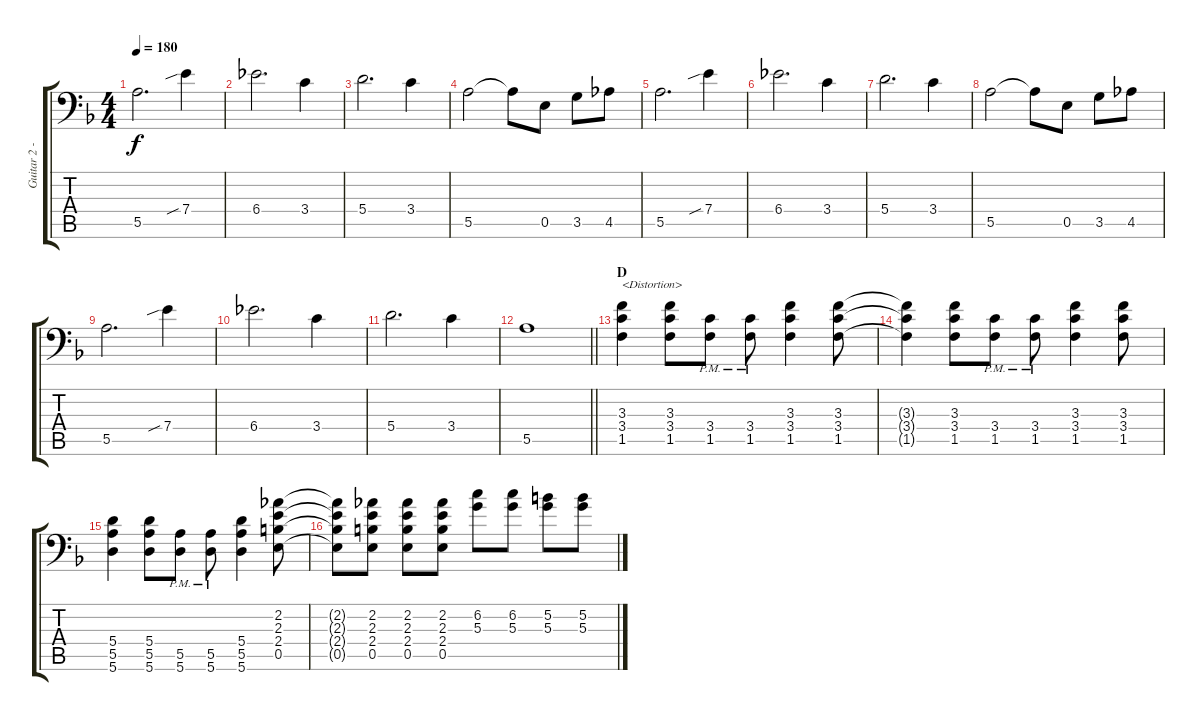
\track ("Guitar 2 - Uruha" "Guitar 2 -") {instrument distortionguitar}
\staff {score tabs}
\tuning (B3 Gb3 D3 A2 E2 A1) {hide}
\ts (4 4)
\tempo 180
\clef f4
\ks f
5.5.2{d dy f} 7.4{sib}.4 |
6.4.2{d} 3.4.4 |
5.4.2{d} 3.4.4 |
5.5.2 5.5{t}.8 0.5.8 3.5.8 4.5.8 |
5.5.2{d} 7.4{sib}.4 |
6.4.2{d} 3.4.4 |
5.4.2{d} 3.4.4 |
5.5.2 5.5{t}.8 0.5.8 3.5.8 4.5.8 |
5.5.2{d} 7.4{sib}.4 |
6.4.2{d} 3.4.4 |
5.4.2{d} 3.4.4 |
\barLineRight lightlight
5.5.1 |
\section ("" "D")
(3.3 3.4 1.5).4{txt "<Distortion>" instrument distortionguitar} (3.3 3.4 1.5).8 (3.4{pm} 1.5{pm}).8 (3.4{pm} 1.5{pm}).8 (3.3 3.4 1.5).4 (3.3 3.4 1.5).8 |
(3.3{t} 3.4{t} 1.5{t}).4 (3.3 3.4 1.5).8 (3.4{pm} 1.5{pm}).8 (3.4{pm} 1.5{pm}).8 (3.3 3.4 1.5).4 (3.3 3.4 1.5).8 |
(5.4 5.5 5.6).4 (5.4 5.5 5.6).8 (5.5{pm} 5.6{pm}).8 (5.5{pm} 5.6{pm}).8 (5.4 5.5 5.6).4 (2.2 2.3 2.4 0.5).8 |
(2.2{t} 2.3{t} 2.4{t} 0.5{t}).8 (2.2 2.3 2.4 0.5).8 (2.2 2.3 2.4 0.5).8 (2.2 2.3 2.4 0.5).8 (6.2 5.3).8 (6.2 5.3).8 (5.2 5.3).8 (5.2 5.3).8
